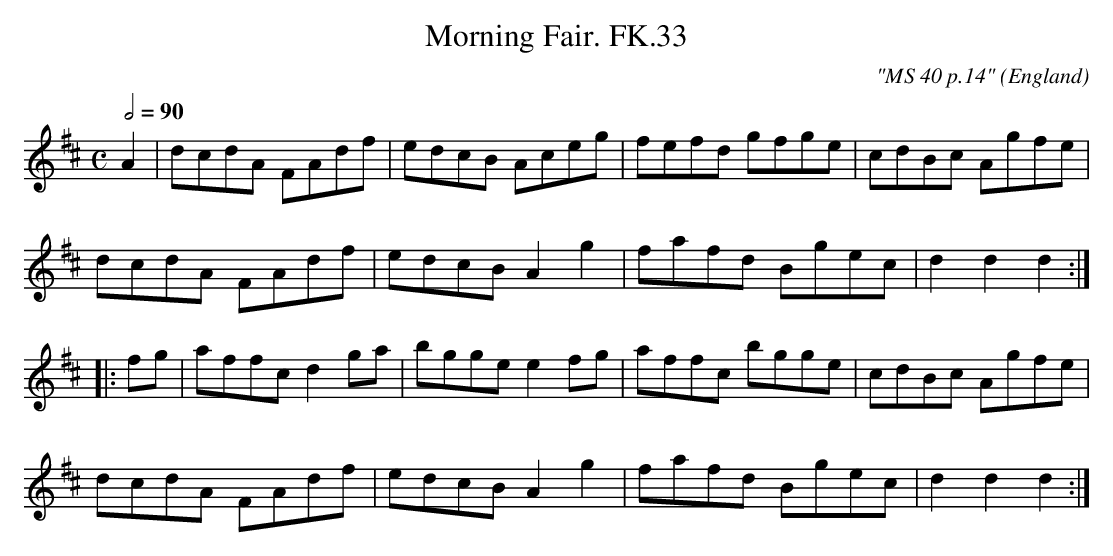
X:1
T:Morning Fair. FK.33
C:"MS 40 p.14"
L:1/8
M:C
O:England
Q:1/2=90
K:D
A2 |dcdA FAdf | edcB Aceg | fefd gfge | cdBc Agfe |!
dcdA FAdf | edcB A2g2 | fafd Bgec | d2 d2 d2 :|!
|:fg |affc d2ga | bgge e2 fg | affc bgge | cdBc Agfe |!
dcdA FAdf | edcB A2g2 | fafd Bgec | d2 d2 d2 :|
